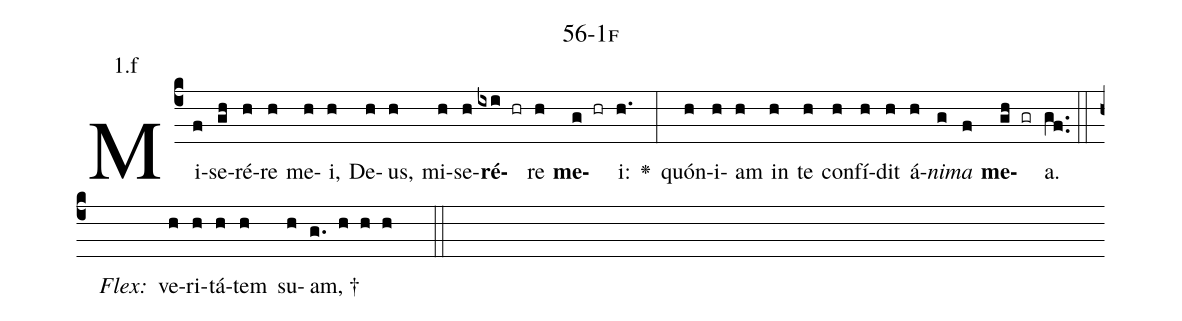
name: 56-1f;
annotation: 1.f;
%%
(c4)Mi(f)se(gh)ré(h)re(h) me(h)i,(h) De(h)us,(h) mi(h)se(h)<b>ré</b>(ixi hr)re(h) <b>me</b>(g hr)i:(h.) <v>\greheightstar</v>(:) quón(h)i(h)am(h) in(h) te(h) con(h)fí(h)dit(h) á(h)<i>ni</i>(g)<i>ma</i>(f) <b>me</b>(gh gr)a.(gf..) (::)
<i>Flex:</i>()  ve(h)ri(h)tá(h)tem(h) su(h)am, †(g. h h h  ::)

%E(h) u(h) o(g) u(f) a(gh) e.(gf..) (::)
